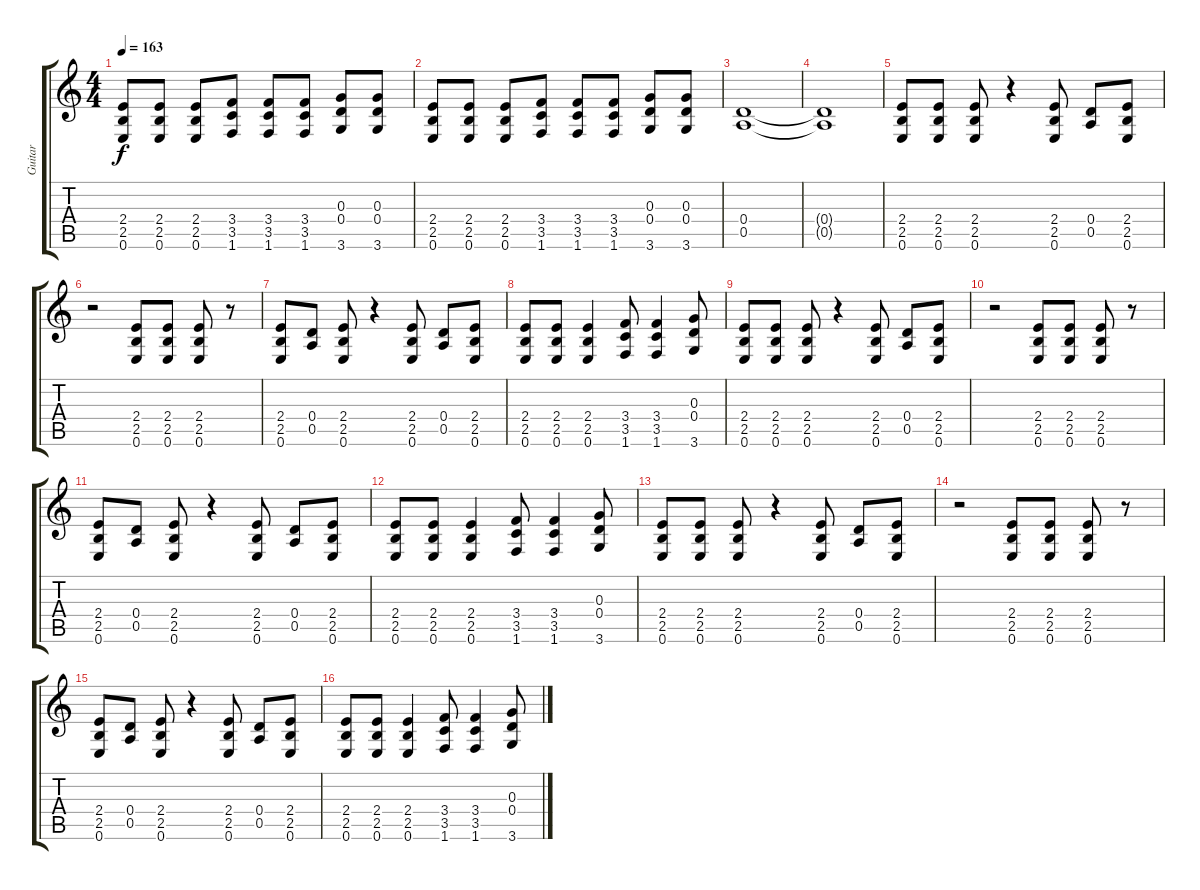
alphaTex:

\track ("Guitar" "Guitar") {instrument overdrivenguitar}
\staff {score tabs}
\tuning (E4 B3 G3 D3 A2 E2) {hide}
\ts (4 4)
\tempo 163
\clef g2
\ks c
(2.4 2.5 0.6).8{dy f} (2.4 2.5 0.6).8 (2.4 2.5 0.6).8 (3.4 3.5 1.6).8 (3.4 3.5 1.6).8 (3.4 3.5 1.6).8 (0.3 0.4 3.6).8 (0.3 0.4 3.6).8 |
(2.4 2.5 0.6).8 (2.4 2.5 0.6).8 (2.4 2.5 0.6).8 (3.4 3.5 1.6).8 (3.4 3.5 1.6).8 (3.4 3.5 1.6).8 (0.3 0.4 3.6).8 (0.3 0.4 3.6).8 |
(0.4 0.5).1 |
(0.4{t} 0.5{t}).1 |
(2.4 2.5 0.6).8 (2.4 2.5 0.6).8 (2.4 2.5 0.6).8 r.4 (2.4 2.5 0.6).8 (0.4 0.5).8 (2.4 2.5 0.6).8 |
r.2 (2.4 2.5 0.6).8 (2.4 2.5 0.6).8 (2.4 2.5 0.6).8 r.8 |
(2.4 2.5 0.6).8 (0.4 0.5).8 (2.4 2.5 0.6).8 r.4 (2.4 2.5 0.6).8 (0.4 0.5).8 (2.4 2.5 0.6).8 |
(2.4 2.5 0.6).8 (2.4 2.5 0.6).8 (2.4 2.5 0.6).4 (3.4 3.5 1.6).8 (3.4 3.5 1.6).4 (0.3 0.4 3.6).8 |
(2.4 2.5 0.6).8 (2.4 2.5 0.6).8 (2.4 2.5 0.6).8 r.4 (2.4 2.5 0.6).8 (0.4 0.5).8 (2.4 2.5 0.6).8 |
r.2 (2.4 2.5 0.6).8 (2.4 2.5 0.6).8 (2.4 2.5 0.6).8 r.8 |
(2.4 2.5 0.6).8 (0.4 0.5).8 (2.4 2.5 0.6).8 r.4 (2.4 2.5 0.6).8 (0.4 0.5).8 (2.4 2.5 0.6).8 |
(2.4 2.5 0.6).8 (2.4 2.5 0.6).8 (2.4 2.5 0.6).4 (3.4 3.5 1.6).8 (3.4 3.5 1.6).4 (0.3 0.4 3.6).8 |
(2.4 2.5 0.6).8 (2.4 2.5 0.6).8 (2.4 2.5 0.6).8 r.4 (2.4 2.5 0.6).8 (0.4 0.5).8 (2.4 2.5 0.6).8 |
r.2 (2.4 2.5 0.6).8 (2.4 2.5 0.6).8 (2.4 2.5 0.6).8 r.8 |
(2.4 2.5 0.6).8 (0.4 0.5).8 (2.4 2.5 0.6).8 r.4 (2.4 2.5 0.6).8 (0.4 0.5).8 (2.4 2.5 0.6).8 |
(2.4 2.5 0.6).8 (2.4 2.5 0.6).8 (2.4 2.5 0.6).4 (3.4 3.5 1.6).8 (3.4 3.5 1.6).4 (0.3 0.4 3.6).8
